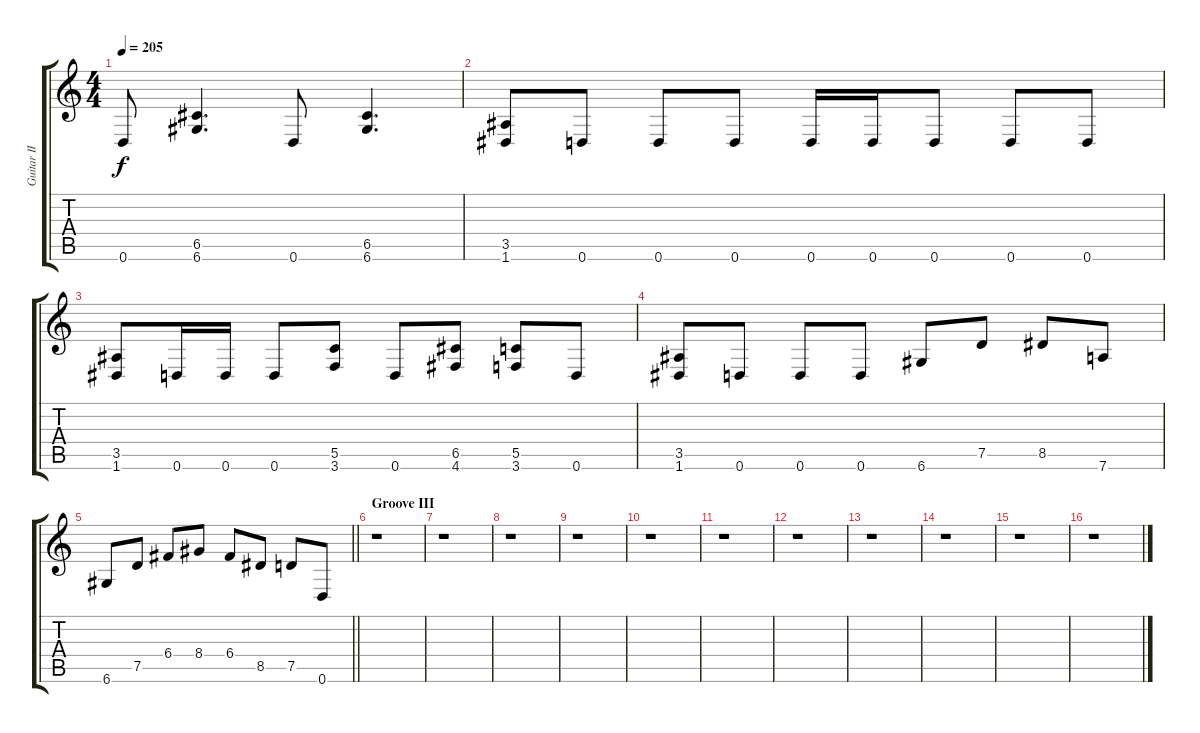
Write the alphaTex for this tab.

\track ("Guitar II" "Guitar II") {instrument distortionguitar}
\staff {score tabs}
\tuning (D4 A3 F3 C3 G2 D2) {hide}
\ts (4 4)
\tempo 205
\clef g2
\ks c
0.6.8{dy f} (6.5 6.6).4{d} 0.6.8 (6.5 6.6).4{d} |
(3.5 1.6).8 0.6.8 0.6.8 0.6.8 0.6.16 0.6.16 0.6.8 0.6.8 0.6.8 |
(3.5 1.6).8 0.6.16 0.6.16 0.6.8 (5.5 3.6).8 0.6.8 (6.5 4.6).8 (5.5 3.6).8 0.6.8 |
(3.5 1.6).8 0.6.8 0.6.8 0.6.8 6.6.8 7.5.8 8.5.8 7.6.8 |
\barLineRight lightlight
6.6.8 7.5.8 6.4.8 8.4.8 6.4.8 8.5.8 7.5.8 0.6.8 |
\section ("" "Groove III")
r.1 |
r.1 |
r.1 |
r.1 |
r.1 |
r.1 |
r.1 |
r.1 |
r.1 |
r.1 |
r.1
